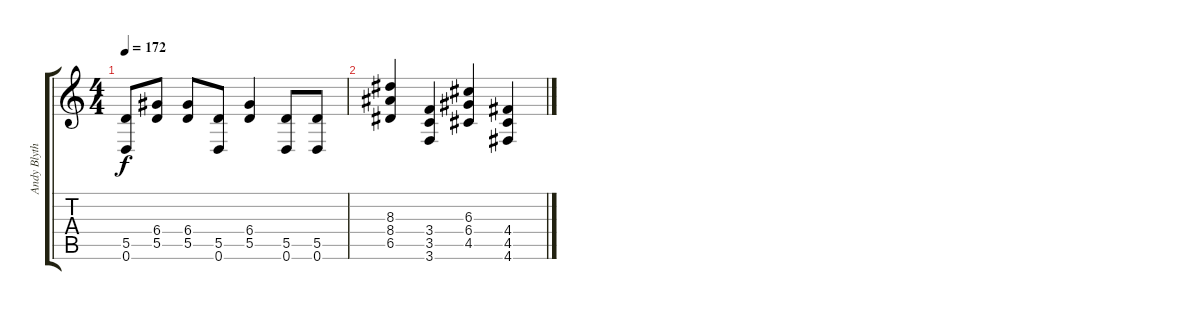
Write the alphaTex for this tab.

\track ("Andy Blyth" "Andy Blyth") {instrument distortionguitar}
\staff {score tabs}
\tuning (E4 B3 G3 D3 A2 D2) {hide}
\ts (4 4)
\tempo 172
\clef g2
\ks c
(5.5 0.6).8{dy f} (6.4 5.5).8 (6.4 5.5).8 (5.5 0.6).8 (6.4 5.5).4 (5.5 0.6).8 (5.5 0.6).8 |
(8.3 8.4 6.5).4 (3.4 3.5 3.6).4 (6.3 6.4 4.5).4 (4.4 4.5 4.6).4
